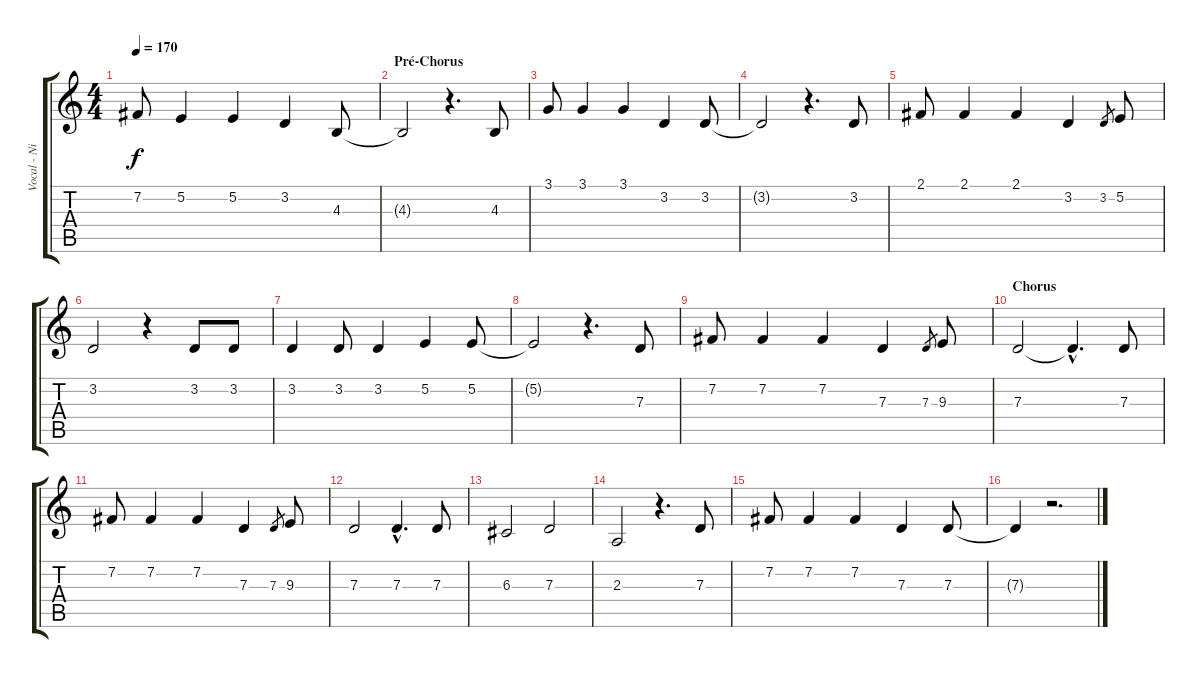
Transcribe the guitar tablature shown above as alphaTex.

\track ("Vocal - Nikola" "Vocal - Ni") {instrument flute}
\staff {score tabs}
\tuning (E4 B3 G3 D3 A2 E2) {hide}
\ts (4 4)
\tempo 170
\clef g2
\ks c
7.2{t}.8{dy f} 5.2.4 5.2.4 3.2.4 4.3.8 |
\section ("" "Pré-Chorus")
4.3{t}.2 r.4{d} 4.3.8 |
3.1.8 3.1.4 3.1.4 3.2.4 3.2.8 |
3.2{t}.2 r.4{d} 3.2.8 |
2.1.8 2.1.4 2.1.4 3.2.4 3.2.8{gr} 5.2.8 |
3.2.2 r.4 3.2.8 3.2.8 |
3.2.4 3.2.8 3.2.4 5.2.4 5.2.8 |
5.2{t}.2 r.4{d} 7.3.8 |
7.2.8 7.2.4 7.2.4 7.3.4 7.3.8{gr} 9.3.8 |
\section ("" "Chorus")
7.3.2 7.3{hac t}.4{d} 7.3.8 |
7.2.8 7.2.4 7.2.4 7.3.4 7.3.8{gr} 9.3.8 |
7.3.2 7.3{hac}.4{d} 7.3.8 |
6.3.2 7.3.2 |
2.3.2 r.4{d} 7.3.8 |
7.2.8 7.2.4 7.2.4 7.3.4 7.3.8 |
7.3{t}.4 r.2{d}
